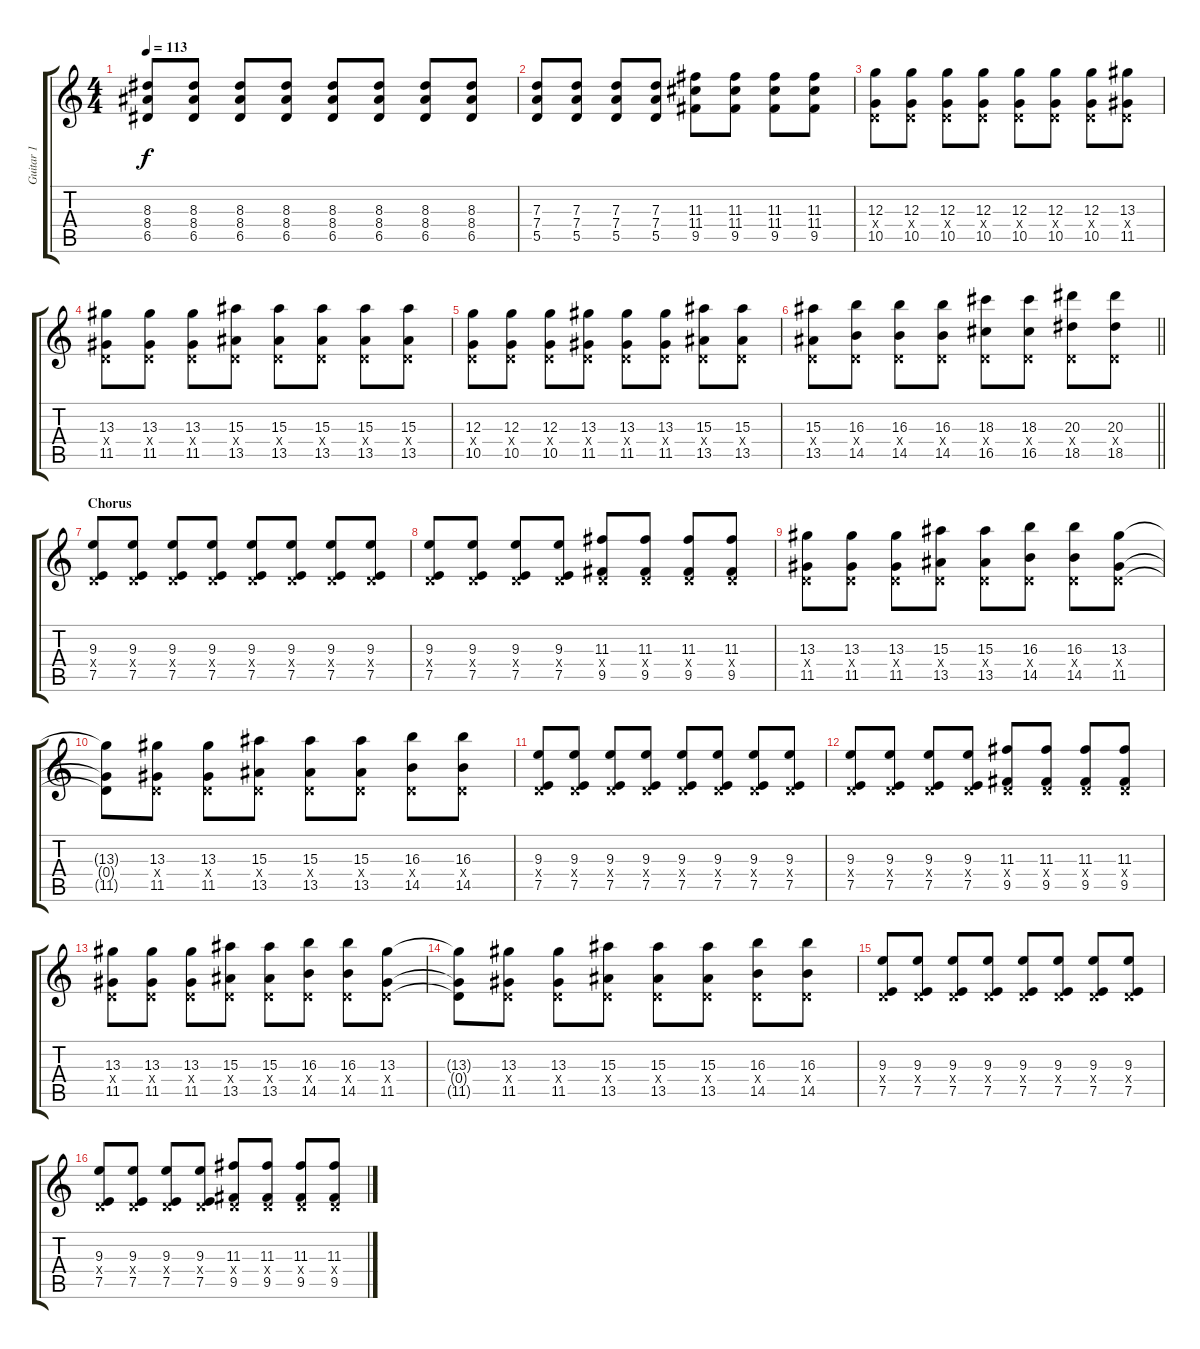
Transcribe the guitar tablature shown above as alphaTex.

\track ("Guitar 1" "Guitar 1") {instrument distortionguitar}
\staff {score tabs}
\tuning (E4 B3 G3 D3 A2 D2) {hide}
\ts (4 4)
\tempo 113
\clef g2
\ks c
(8.3 8.4 6.5).8{dy f} (8.3 8.4 6.5).8 (8.3 8.4 6.5).8 (8.3 8.4 6.5).8 (8.3 8.4 6.5).8 (8.3 8.4 6.5).8 (8.3 8.4 6.5).8 (8.3 8.4 6.5).8 |
(7.3 7.4 5.5).8 (7.3 7.4 5.5).8 (7.3 7.4 5.5).8 (7.3 7.4 5.5).8 (11.3 11.4 9.5).8 (11.3 11.4 9.5).8 (11.3 11.4 9.5).8 (11.3 11.4 9.5).8 |
(12.3 0.4{x} 10.5).8 (12.3 0.4{x} 10.5).8 (12.3 0.4{x} 10.5).8 (12.3 0.4{x} 10.5).8 (12.3 0.4{x} 10.5).8 (12.3 0.4{x} 10.5).8 (12.3 0.4{x} 10.5).8 (13.3 0.4{x} 11.5).8 |
(13.3 0.4{x} 11.5).8 (13.3 0.4{x} 11.5).8 (13.3 0.4{x} 11.5).8 (15.3 0.4{x} 13.5).8 (15.3 0.4{x} 13.5).8 (15.3 0.4{x} 13.5).8 (15.3 0.4{x} 13.5).8 (15.3 0.4{x} 13.5).8 |
(12.3 0.4{x} 10.5).8 (12.3 0.4{x} 10.5).8 (12.3 0.4{x} 10.5).8 (13.3 0.4{x} 11.5).8 (13.3 0.4{x} 11.5).8 (13.3 0.4{x} 11.5).8 (15.3 0.4{x} 13.5).8 (15.3 0.4{x} 13.5).8 |
\barLineRight lightlight
(15.3 0.4{x} 13.5).8 (16.3 0.4{x} 14.5).8 (16.3 0.4{x} 14.5).8 (16.3 0.4{x} 14.5).8 (18.3 0.4{x} 16.5).8 (18.3 0.4{x} 16.5).8 (20.3 0.4{x} 18.5).8 (20.3 0.4{x} 18.5).8 |
\section ("" "Chorus")
(9.3 0.4{x} 7.5).8 (9.3 0.4{x} 7.5).8 (9.3 0.4{x} 7.5).8 (9.3 0.4{x} 7.5).8 (9.3 0.4{x} 7.5).8 (9.3 0.4{x} 7.5).8 (9.3 0.4{x} 7.5).8 (9.3 0.4{x} 7.5).8 |
(9.3 0.4{x} 7.5).8 (9.3 0.4{x} 7.5).8 (9.3 0.4{x} 7.5).8 (9.3 0.4{x} 7.5).8 (11.3 0.4{x} 9.5).8 (11.3 0.4{x} 9.5).8 (11.3 0.4{x} 9.5).8 (11.3 0.4{x} 9.5).8 |
(13.3 0.4{x} 11.5).8 (13.3 0.4{x} 11.5).8 (13.3 0.4{x} 11.5).8 (15.3 0.4{x} 13.5).8 (15.3 0.4{x} 13.5).8 (16.3 0.4{x} 14.5).8 (16.3 0.4{x} 14.5).8 (13.3 0.4{x} 11.5).8 |
(13.3{t} 0.4{t} 11.5{t}).8 (13.3 0.4{x} 11.5).8 (13.3 0.4{x} 11.5).8 (15.3 0.4{x} 13.5).8 (15.3 0.4{x} 13.5).8 (15.3 0.4{x} 13.5).8 (16.3 0.4{x} 14.5).8 (16.3 0.4{x} 14.5).8 |
(9.3 0.4{x} 7.5).8 (9.3 0.4{x} 7.5).8 (9.3 0.4{x} 7.5).8 (9.3 0.4{x} 7.5).8 (9.3 0.4{x} 7.5).8 (9.3 0.4{x} 7.5).8 (9.3 0.4{x} 7.5).8 (9.3 0.4{x} 7.5).8 |
(9.3 0.4{x} 7.5).8 (9.3 0.4{x} 7.5).8 (9.3 0.4{x} 7.5).8 (9.3 0.4{x} 7.5).8 (11.3 0.4{x} 9.5).8 (11.3 0.4{x} 9.5).8 (11.3 0.4{x} 9.5).8 (11.3 0.4{x} 9.5).8 |
(13.3 0.4{x} 11.5).8 (13.3 0.4{x} 11.5).8 (13.3 0.4{x} 11.5).8 (15.3 0.4{x} 13.5).8 (15.3 0.4{x} 13.5).8 (16.3 0.4{x} 14.5).8 (16.3 0.4{x} 14.5).8 (13.3 0.4{x} 11.5).8 |
(13.3{t} 0.4{t} 11.5{t}).8 (13.3 0.4{x} 11.5).8 (13.3 0.4{x} 11.5).8 (15.3 0.4{x} 13.5).8 (15.3 0.4{x} 13.5).8 (15.3 0.4{x} 13.5).8 (16.3 0.4{x} 14.5).8 (16.3 0.4{x} 14.5).8 |
(9.3 0.4{x} 7.5).8 (9.3 0.4{x} 7.5).8 (9.3 0.4{x} 7.5).8 (9.3 0.4{x} 7.5).8 (9.3 0.4{x} 7.5).8 (9.3 0.4{x} 7.5).8 (9.3 0.4{x} 7.5).8 (9.3 0.4{x} 7.5).8 |
(9.3 0.4{x} 7.5).8 (9.3 0.4{x} 7.5).8 (9.3 0.4{x} 7.5).8 (9.3 0.4{x} 7.5).8 (11.3 0.4{x} 9.5).8 (11.3 0.4{x} 9.5).8 (11.3 0.4{x} 9.5).8 (11.3 0.4{x} 9.5).8
